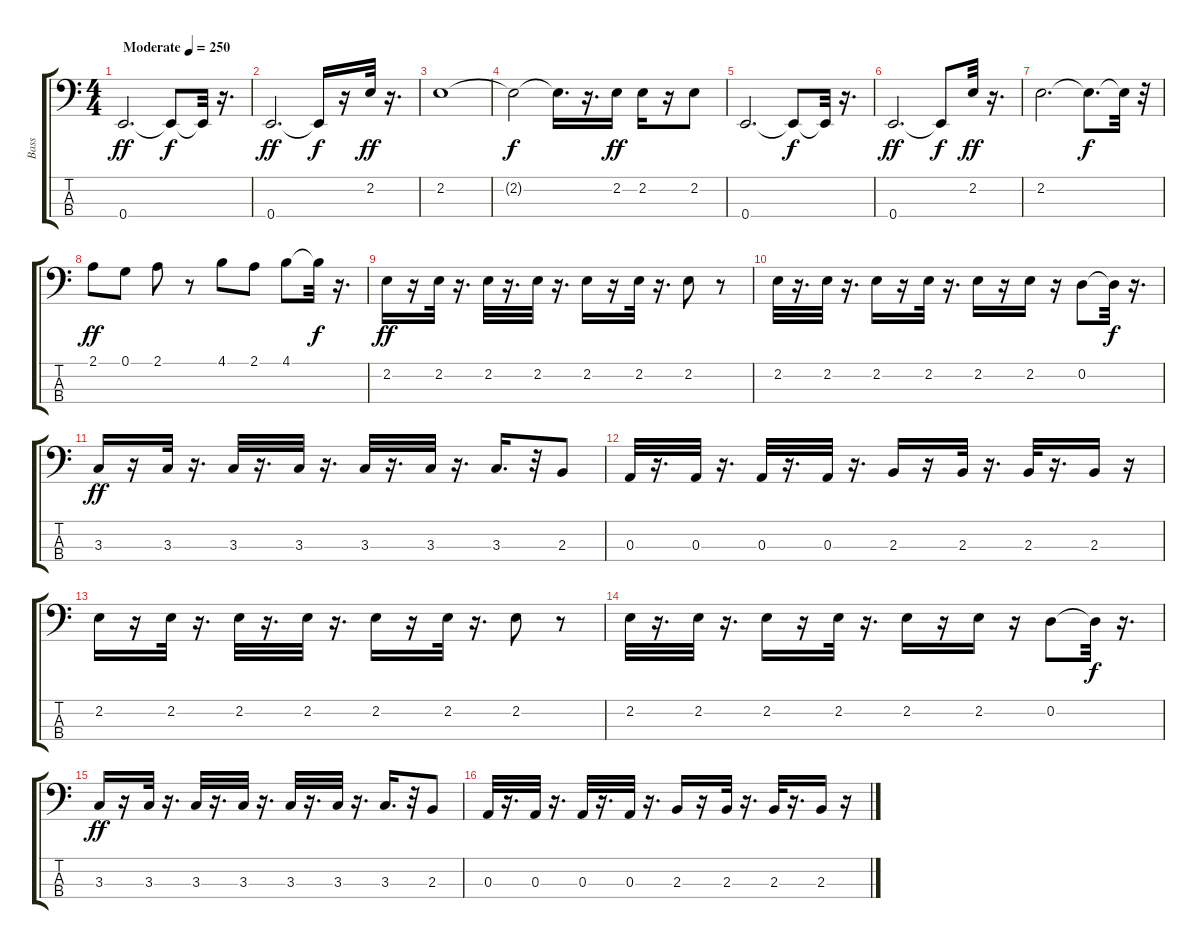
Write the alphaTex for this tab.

\track ("Bass" "Bass") {instrument slapbass2}
\staff {score tabs}
\tuning (G2 D2 A1 E1) {hide}
\ts (4 4)
\tempo (250 "Moderate")
\clef f4
\ks c
0.4.2{d dy ff instrument slapbass2} 0.4{t}.8{dy f} 0.4{t}.32 r.16{d} |
0.4.2{d dy ff} 0.4{t}.16{dy f} r.16 2.2.32{dy ff} r.16{d} |
2.2.1 |
2.2{t}.2{dy f} 2.2{t}.16{d} r.16{d} 2.2.16{dy ff} 2.2.16 r.16 2.2.8 |
0.4.2{d} 0.4{t}.8{dy f} 0.4{t}.32 r.16{d} |
0.4.2{d dy ff} 0.4{t}.8{dy f} 2.2.32{dy ff} r.16{d} |
2.2.2{d} 2.2{t}.8{d dy f} 2.2{t}.32 r.32 |
2.1.8{dy ff instrument electricbassfinger} 0.1.8 2.1.8 r.8 4.1.8 2.1.8 4.1.8 4.1{t}.32{dy f} r.16{d} |
2.2.16{dy ff} r.16 2.2.32 r.16{d} 2.2.32 r.16{d} 2.2.32 r.16{d} 2.2.16 r.16 2.2.32 r.16{d} 2.2.8 r.8 |
2.2.32 r.16{d} 2.2.32 r.16{d} 2.2.16 r.16 2.2.32 r.16{d} 2.2.16 r.16 2.2.16 r.16 0.2.8 0.2{t}.32{dy f} r.16{d} |
3.3.16{dy ff} r.16 3.3.32 r.16{d} 3.3.32 r.16{d} 3.3.32 r.16{d} 3.3.32 r.16{d} 3.3.32 r.16{d} 3.3.16{d} r.32 2.3.8 |
0.3.32 r.16{d} 0.3.32 r.16{d} 0.3.32 r.16{d} 0.3.32 r.16{d} 2.3.16 r.16 2.3.32 r.16{d} 2.3.32 r.16{d} 2.3.16 r.16 |
2.2.16 r.16 2.2.32 r.16{d} 2.2.32 r.16{d} 2.2.32 r.16{d} 2.2.16 r.16 2.2.32 r.16{d} 2.2.8 r.8 |
2.2.32 r.16{d} 2.2.32 r.16{d} 2.2.16 r.16 2.2.32 r.16{d} 2.2.16 r.16 2.2.16 r.16 0.2.8 0.2{t}.32{dy f} r.16{d} |
3.3.16{dy ff} r.16 3.3.32 r.16{d} 3.3.32 r.16{d} 3.3.32 r.16{d} 3.3.32 r.16{d} 3.3.32 r.16{d} 3.3.16{d} r.32 2.3.8 |
0.3.32 r.16{d} 0.3.32 r.16{d} 0.3.32 r.16{d} 0.3.32 r.16{d} 2.3.16 r.16 2.3.32 r.16{d} 2.3.32 r.16{d} 2.3.16 r.16
